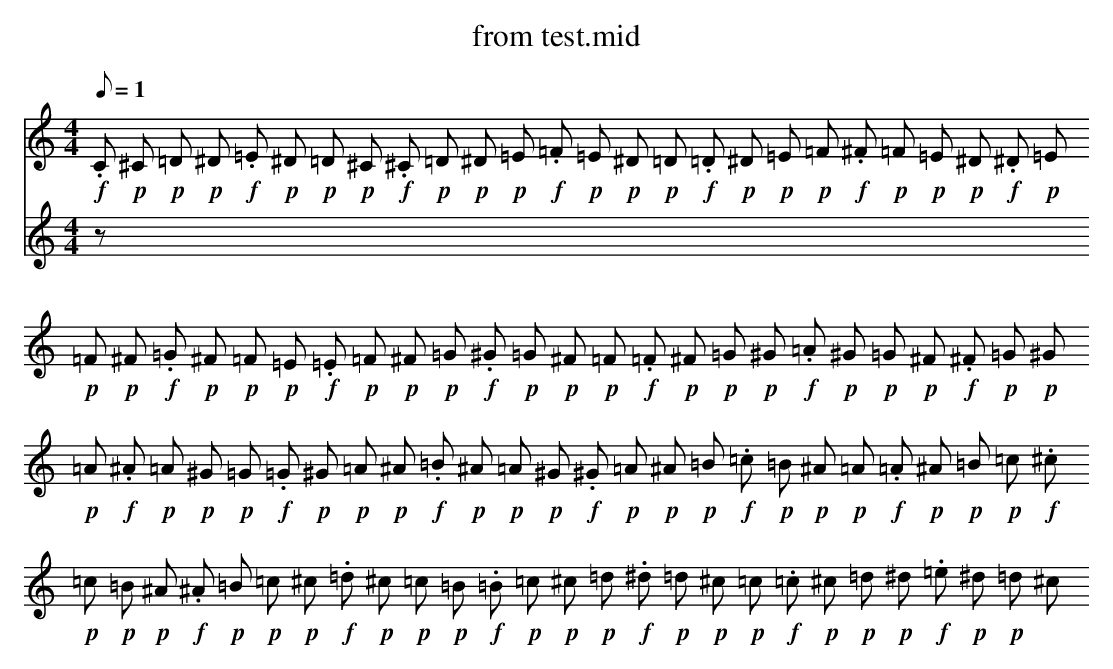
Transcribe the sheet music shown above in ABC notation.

X:1
T: from test.mid
M: 4/4
L: 1
Q:1=120
K:C
V:1
!f! .C !p! ^C !p! =D !p! ^D !f! .=E !p! ^D !p! =D !p! ^C !f! .^C !p! =D !p! ^D !p! =E !f! .=F !p! =E !p! ^D !p! =D !f! .=D !p! ^D !p! =E !p! =F !f! .^F !p! =F !p! =E !p! ^D !f! .^D !p! =E !p! =F !p! ^F !f! .=G !p! ^F !p! =F !p! =E !f! .=E !p! =F !p! ^F !p! =G !f! .^G !p! =G !p! ^F !p! =F !f! .=F !p! ^F !p! =G !p! ^G !f! .=A !p! ^G !p! =G !p! ^F !f! .^F !p! =G !p! ^G !p! =A !f! .^A !p! =A !p! ^G !p! =G !f! .=G !p! ^G !p! =A !p! ^A !f! .=B !p! ^A !p! =A !p! ^G !f! .^G !p! =A !p! ^A !p! =B !f! .=c !p! =B !p! ^A !p! =A !f! .=A !p! ^A !p! =B !p! =c !f! .^c !p! =c !p! =B !p! ^A !f! .^A !p! =B !p! =c !p! ^c !f! .=d !p! ^c !p! =c !p! =B !f! .=B !p! =c !p! ^c !p! =d !f! .^d !p! =d !p! ^c !p! =c !f! .=c !p! ^c !p! =d !p! ^d !f! .=e !p! ^d !p! =d ^c
V:2
z
